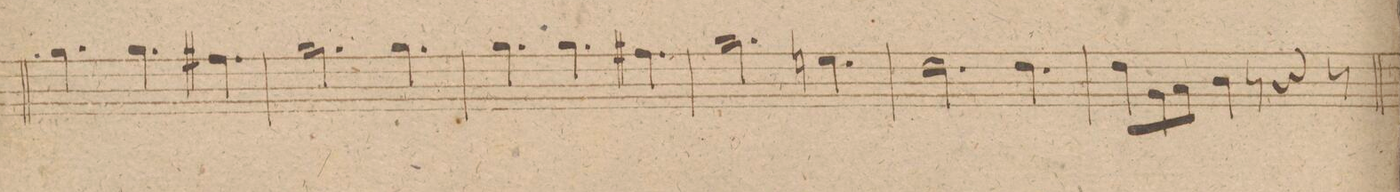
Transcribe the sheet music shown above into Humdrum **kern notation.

**kern	**dynam
*I"Clarinetto 1mo in A.	*
*clefG2	*
*k[f#]	*
*M9/8	*
4.ee\	.
4.ee\	.
4.dd#X\	.
=69	=69
2.ee\	.
4.ee\	.
=70	=70
4.ee\	.
4.ee\	.
4.dd#X\	.
=71	=71
2.ee\	.
4.cc#\	.
=72	=72
2.b\	.
4.b\	.
=73	=73
8b\L	.
8e\	.
8f#\J	.
4g\	.
8r	.
4r	.
8r	.
=74	=74
*-	*-
